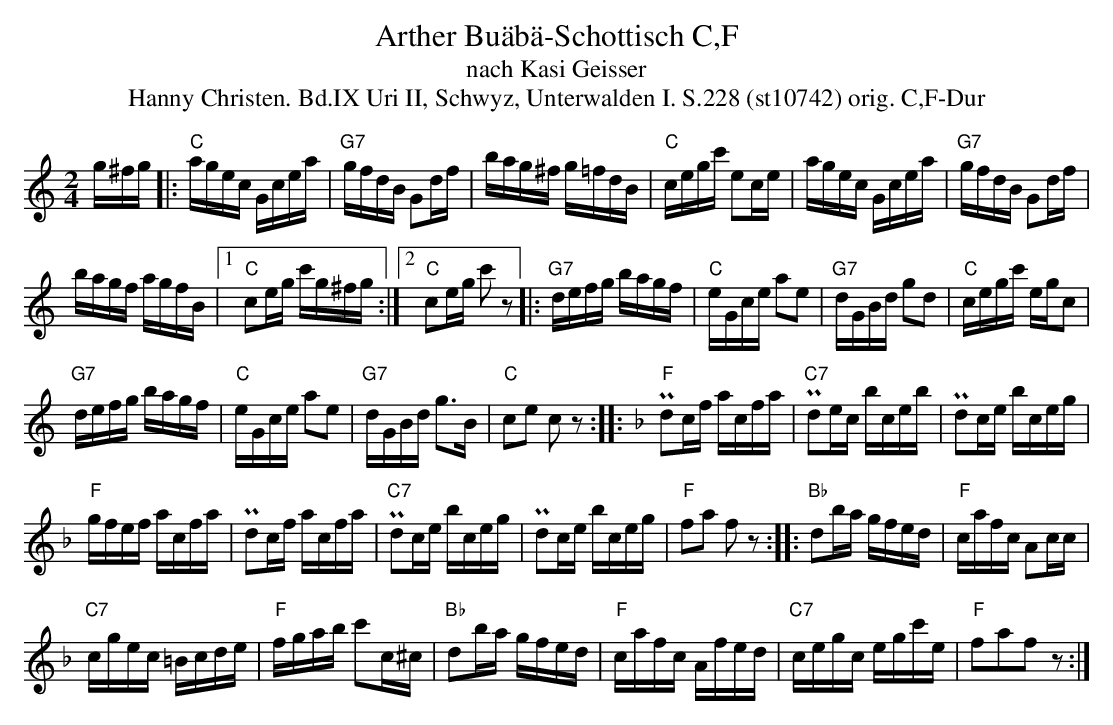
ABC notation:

X:1
T: Arther Bu\"ab\"a-Schottisch C,F
T: nach Kasi Geisser
T:Hanny Christen. Bd.IX Uri II, Schwyz, Unterwalden I. S.228 (st10742) orig. C,F-Dur
M:2/4
L:1/16
K:C
g^fg |: "C"agec Gcea | "G7"gfdB G2df | bag^f g=fdB | "C"cegc' e2ce | agec Gcea | "G7"gfdB G2df |
bagf agfB |1 "C"c2eg c'g^fg :|2 "C"c2eg c'2 z2 |:"G7"defg bagf | "C"eGce a2e2 | "G7"dGBd g2d2 |  "C"cegc' egc2 |
"G7"defg bagf | "C"eGce a2e2 | "G7"dGBd g3B | "C"c2e2 c2z2 :: [K:F] "F"Pd2cf acfa | "C7"Pd2ec bceb | Pd2ce bceg |
"F"gfef acfa | Pd2cf acfa | "C7"Pd2ce bceg | Pd2ce bceg | "F"f2a2 f2z2 :: "Bb"d2ba gfed | "F"cafc A2cc |
"C7"cgec =Bcde | "F"fgab c'2c^c | "Bb"d2ba gfed | "F"cafc Afed | "C7"cegc egc'e | "F"f2a2f2z2 :|
